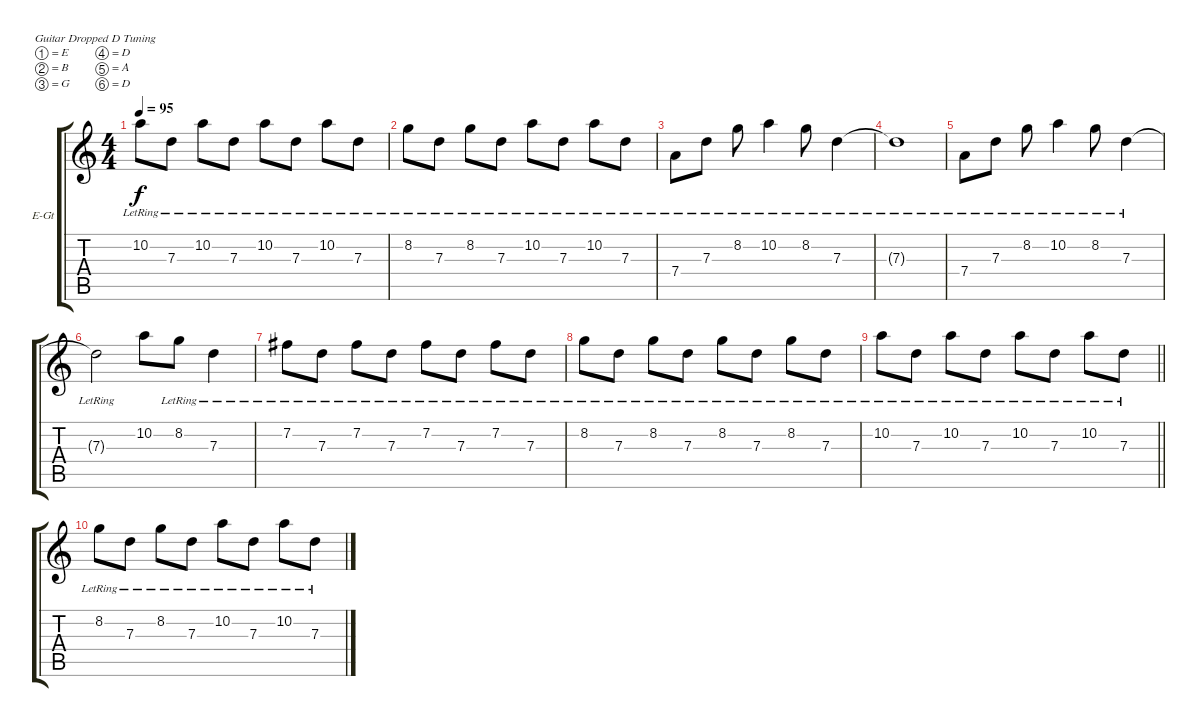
\bracketExtendMode groupsimilarinstruments
\firstSystemTrackNameOrientation horizontal
\otherSystemsTrackNameOrientation horizontal
\track ("Pat ( Clean )" "E-Gt") {instrument electricguitarclean}
\staff {score tabs}
\tuning (E4 B3 G3 D3 A2 D2)
\ts (4 4)
\tempo 95
\clef g2
\scale
0.333333
\ks c
10.2{lr}.8{dy f} 7.3{lr}.8 10.2{lr}.8 7.3{lr}.8 10.2{lr}.8 7.3{lr}.8 10.2{lr}.8 7.3{lr}.8 |
\scale
0.333333 8.2{lr}.8 7.3{lr}.8 8.2{lr}.8 7.3{lr}.8 10.2{lr}.8 7.3{lr}.8 10.2{lr}.8 7.3{lr}.8 |
\scale
0.333333 7.4{lr}.8 7.3{lr}.8 8.2{lr}.8 10.2{lr}.4 8.2{lr}.8 7.3{lr}.4 |
\scale
0.333333 7.3{lr t}.1 |
\scale
0.333333 7.4{lr}.8 7.3{lr}.8 8.2{lr}.8 10.2{lr}.4 8.2{lr}.8 7.3{lr}.4 |
\scale
0.333333 7.3{lr t}.2 10.2.8 8.2{lr}.8 7.3{lr}.4 |
7.2{lr}.8 7.3{lr}.8 7.2{lr}.8 7.3{lr}.8 7.2{lr}.8 7.3{lr}.8 7.2{lr}.8 7.3{lr}.8 |
8.2{lr}.8 7.3{lr}.8 8.2{lr}.8 7.3{lr}.8 8.2{lr}.8 7.3{lr}.8 8.2{lr}.8 7.3{lr}.8 |
\barLineRight lightlight
10.2{lr}.8 7.3{lr}.8 10.2{lr}.8 7.3{lr}.8 10.2{lr}.8 7.3{lr}.8 10.2{lr}.8 7.3{lr}.8 |
8.2{lr}.8 7.3{lr}.8 8.2{lr}.8 7.3{lr}.8 10.2{lr}.8 7.3{lr}.8 10.2{lr}.8 7.3{lr}.8
